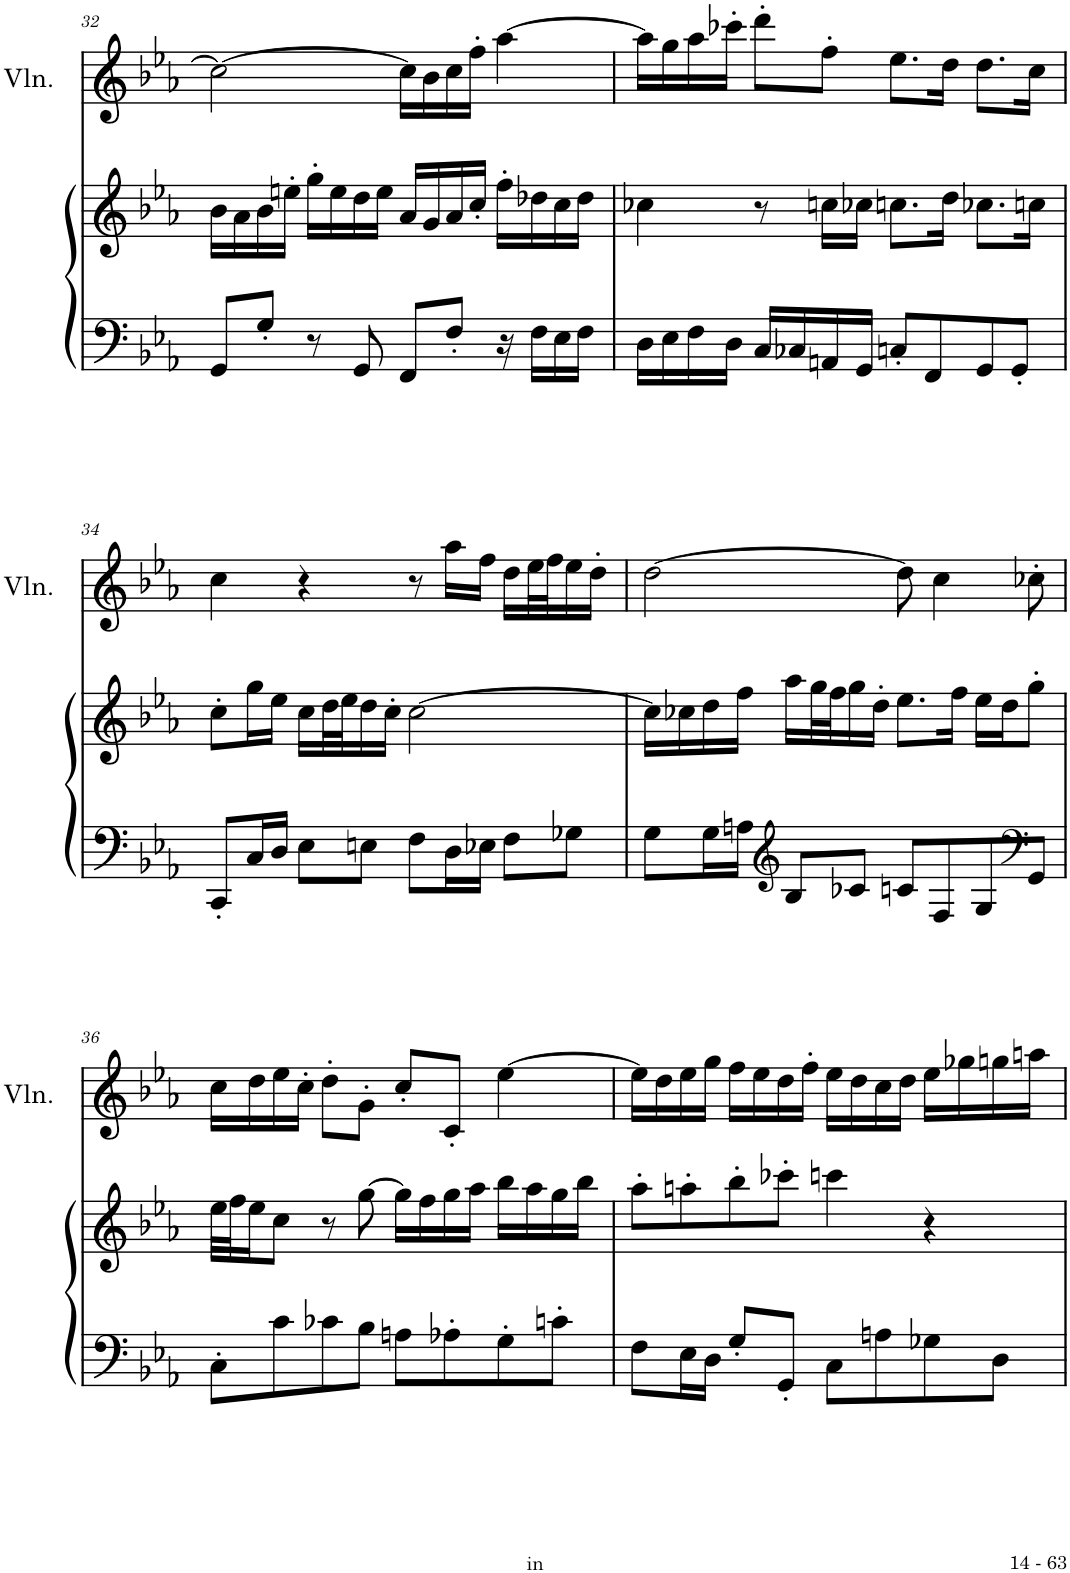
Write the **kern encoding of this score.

**kern	**kern	**kern
*part3	*part2	*part1
*staff3	*staff2	*staff1
*I"Piano	*I"Piano	*I"Violin
*I'Pno	*I'Pno	*I'Vln.
!!LO:PB:g=z
*clefF4	*clefG2	*clefG2
*k[b-e-a-]	*k[b-e-a-]	*k[b-e-a-]
*M4/4	*M4/4	*M4/4
*met(c)	*met(c)	*met(c)
=32	=32	=32
8GG/L	16b-\LL	2cc\_
.	16a-\	.
8G'/J	16b-\	.
.	16een'\JJ	.
8r	16gg'\LL	.
.	16ee\	.
8GG/	16dd\	.
.	16ee\JJ	.
8FF/L	16a-/LL	16cc\LL]
.	16g/	16b-\
8F'/J	16a-/	16cc\
.	16cc'/JJ	16ff'\JJ
16r	16ff'\LL	[4aa-\
16F\LL	16dd-X\	.
16E-\	16cc\	.
16F\JJ	16dd-\JJ	.
=33	=33	=33
16D\LL	4cc-X\	16aa-\LL]
16E-\	.	16gg\
16F\	.	16aa-\
16D\JJ	.	16ccc-X'\JJ
16C/LL	8r	8ddd'\L
16C-X/	.	.
16AAn/	16ccn\LL	8ff'\J
16GG/JJ	16cc-X\JJ	.
8Cn'/L	8.ccn\L	8.ee-\L
8FF/	.	.
.	16dd\Jk	16dd\Jk
8GG/	8.cc-X\L	8.dd\L
8GG'/J	.	.
.	16ccn\Jk	16cc\Jk
!!LO:LB:g=z
=34	=34	=34
8CC'/L	8cc'\L	4cc\
16C/L	16gg\L	.
16D/JJ	16ee-\JJ	.
8E-\L	16cc\LL	4r
.	32dd\L	.
.	32ee-\J	.
8En\J	16dd\	.
.	16cc'\JJ	.
8F\L	[2cc\	8r
16D\L	.	16aa-\LL
16E-X\JJ	.	16ff\JJ
8F\L	.	16dd\LL
.	.	32ee-\L
.	.	32ff\J
8G-X\J	.	16ee-\
.	.	16dd'\JJ
=35	=35	=35
8G\L	16cc\LL]	[2dd\
.	16cc-X\	.
16G\L	16dd\	.
16An\JJ	16ff\JJ	.
*clefG2	*	*
8B-/L	16aa-\LL	.
.	32gg\L	.
.	32ff\J	.
8c-X/J	16gg\	.
.	16dd'\JJ	.
8cn/L	8.ee-\L	8dd\]
8F/	.	4cc\
.	16ff\Jk	.
8G/	16ee-\LL	.
.	16dd\J	.
*clefF4	*	*
8GG/J	8gg'\J	8cc-X'\
!!LO:LB:g=z
=36	=36	=36
8C'\L	32ee-\LLL	16cc\LL
.	32ff\J	.
.	16ee-\J	16dd\
8c\	8cc\J	16ee-\
.	.	16cc'\JJ
8c-X\	8r	8dd'\L
8B-\J	[8gg\	8g'\J
8An\L	16gg\LL]	8cc'/L
.	16ff\	.
8A-X'\	16gg\	8c'/J
.	16aa-\JJ	.
8G'\	16bb-\LL	[4ee-\
.	16aa-\	.
8cn'\J	16gg\	.
.	16bb-\JJ	.
=37	=37	=37
8F\L	8aa-'\L	16ee-\LL]
.	.	16dd\
16E-\L	8aan'\	16ee-\
16D\JJ	.	16gg\JJ
8G'/L	8bb-'\	16ff\LL
.	.	16ee-\
8GG'/J	8ccc-X'\J	16dd\
.	.	16ff'\JJ
8C\L	4cccn\	16ee-\LL
.	.	16dd\
8An\	.	16cc\
.	.	16dd\JJ
8G-X\	4r	16ee-\LL
.	.	16gg-X\
8D\J	.	16ggn\
.	.	16aan\JJ
=	=	=
*-	*-	*-
